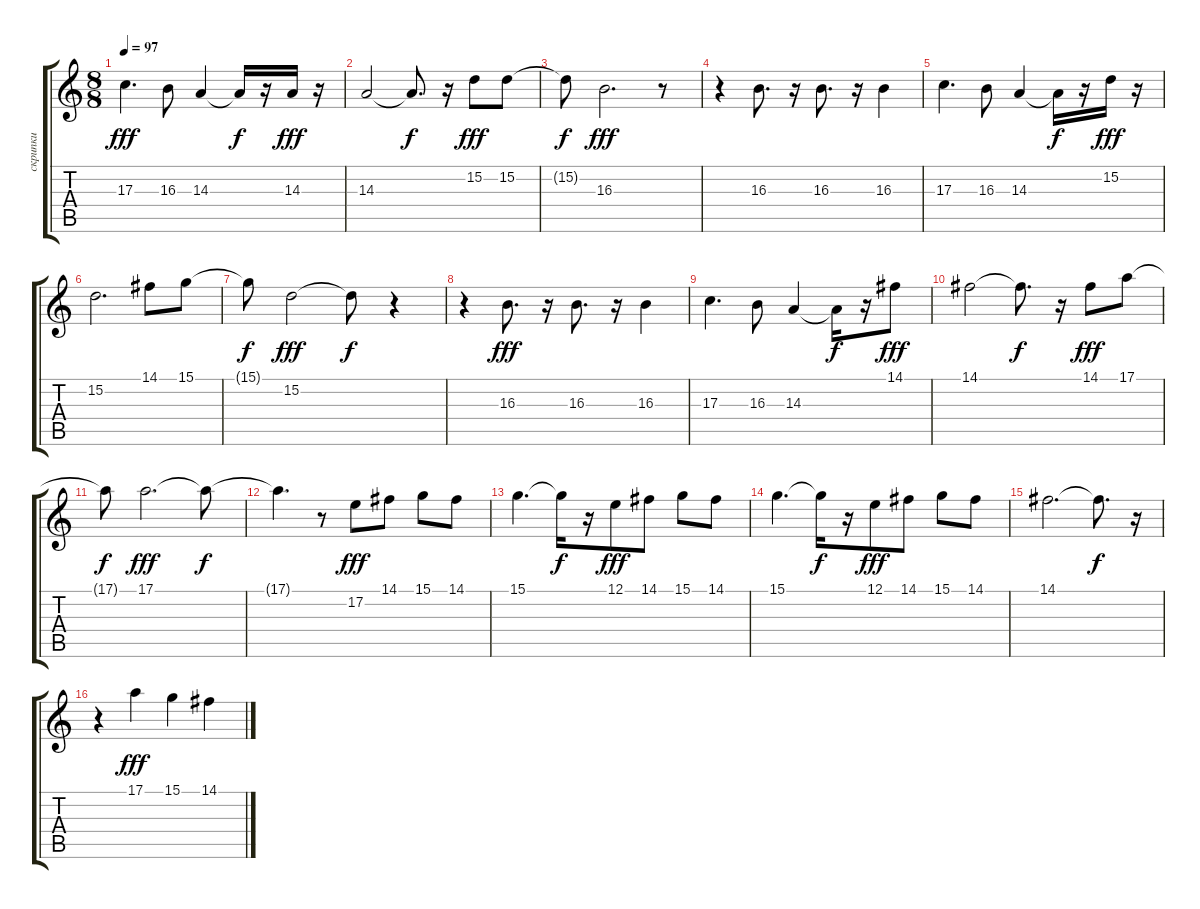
\track ("скрипки" "скрипки") {instrument stringensemble1}
\staff {score tabs}
\tuning (E4 B3 G3 D3 A2 E2) {hide}
\ts (8 8)
\tempo 97
\clef g2
\ks c
17.3.4{d dy fff} 16.3.8 14.3.4 14.3{t}.16{dy f} r.16 14.3.16{dy fff} r.16 |
14.3.2 14.3{t}.8{d dy f} r.16 15.2.8{dy fff} 15.2.8 |
15.2{t}.8{dy f} 16.3.2{d dy fff} r.8 |
r.4 16.3.8{d} r.16 16.3.8{d} r.16 16.3.4 |
17.3.4{d} 16.3.8 14.3.4 14.3{t}.16{dy f} r.16 15.2.16{dy fff} r.16 |
15.2.2{d} 14.1.8 15.1.8 |
15.1{t}.8{dy f} 15.2.2{dy fff} 15.2{t}.8{dy f} r.4 |
r.4 16.3.8{d dy fff} r.16 16.3.8{d} r.16 16.3.4 |
17.3.4{d} 16.3.8 14.3.4 14.3{t}.16{dy f} r.16 14.1.8{dy fff} |
14.1.2 14.1{t}.8{d dy f} r.16 14.1.8{dy fff} 17.1.8 |
17.1{t}.8{dy f} 17.1.2{d dy fff} 17.1{t}.8{dy f} |
17.1{t}.4{d} r.8 17.2.8{dy fff} 14.1.8 15.1.8 14.1.8 |
15.1.4{d} 15.1{t}.16{dy f} r.16 12.1.8{dy fff} 14.1.8 15.1.8 14.1.8 |
15.1.4{d} 15.1{t}.16{dy f} r.16 12.1.8{dy fff} 14.1.8 15.1.8 14.1.8 |
14.1.2{d} 14.1{t}.8{d dy f} r.16 |
r.4 17.1.4{dy fff} 15.1.4 14.1.4
